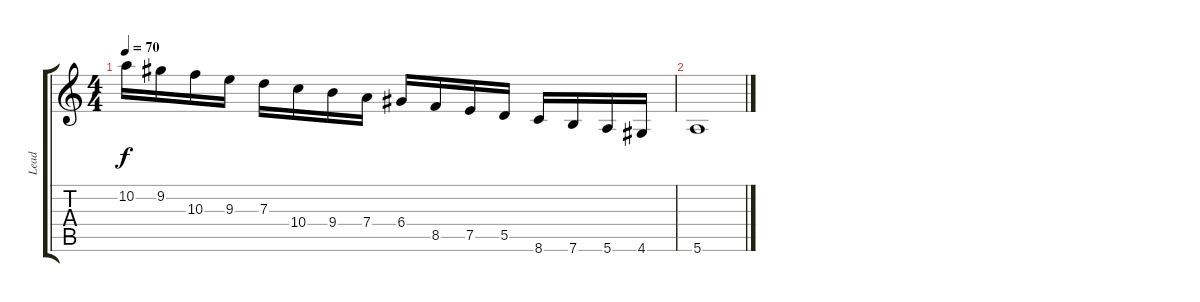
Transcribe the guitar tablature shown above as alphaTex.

\track ("Lead" "Lead") {instrument acousticguitarnylon}
\staff {score tabs}
\tuning (E4 B3 G3 D3 A2 E2) {hide}
\ts (4 4)
\tempo 70
\clef g2
\ks c
10.2.16{dy f} 9.2.16 10.3.16 9.3.16 7.3.16 10.4.16 9.4.16 7.4.16 6.4.16 8.5.16 7.5.16 5.5.16 8.6.16 7.6.16 5.6.16 4.6.16 |
5.6.1
